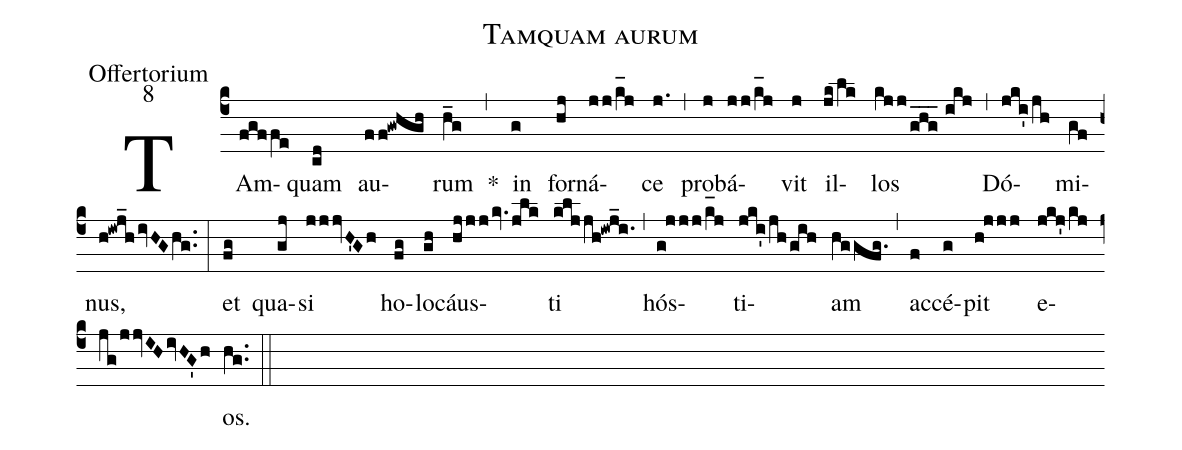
name: Tamquam aurum;
office-part: Offertorium;
mode: 8;
%%
(c4) TAm(fgffe)quam(cd) au(ff!gwhgh)rum(h_g) *(,) in(g) for(hj)ná(jj/k_[hl:1]j)ce(j.) (,) pro(j)bá(jj/k_[hl:1]j)vit(j) il(jk/lk)los(kjj/ghg___//ikj) (,) Dó(jki'/jh)mi(gf)nus,(h!iwj_hivHGhg..) (:)
et(fg) qua(gj)si(jjjvH'Gh) ho(fg)lo(gh)cáus(hjjjkv.jlk)ti(kljjh!iwj_i.) (,) hós(g!jjj/k_[hl:1]j)ti(jki'/jhgih)am(hggfg.) (,) ac(f)cé(g)pit(h!jjj) e(jkj'/kjjg/jjvIHivHG'h)os.(hg..) (::)
